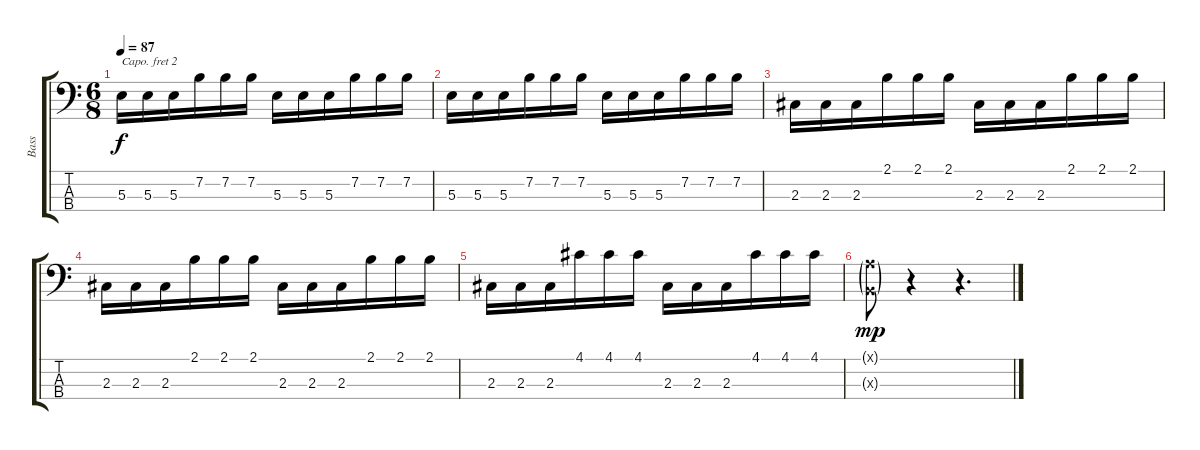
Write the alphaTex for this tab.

\track ("Bass" "Bass") {instrument electricbasspick}
\staff {score tabs}
\capo 2
\tuning (G2 D2 A1 E1) {hide}
\ts (6 8)
\tempo 87
\clef f4
\ks c
5.3.16{dy f} 5.3.16 5.3.16 7.2.16 7.2.16 7.2.16 5.3.16 5.3.16 5.3.16 7.2.16 7.2.16 7.2.16 |
5.3.16 5.3.16 5.3.16 7.2.16 7.2.16 7.2.16 5.3.16 5.3.16 5.3.16 7.2.16 7.2.16 7.2.16 |
2.3.16 2.3.16 2.3.16 2.1.16 2.1.16 2.1.16 2.3.16 2.3.16 2.3.16 2.1.16 2.1.16 2.1.16 |
2.3.16 2.3.16 2.3.16 2.1.16 2.1.16 2.1.16 2.3.16 2.3.16 2.3.16 2.1.16 2.1.16 2.1.16 |
2.3.16 2.3.16 2.3.16 4.1.16 4.1.16 4.1.16 2.3.16 2.3.16 2.3.16 4.1.16 4.1.16 4.1.16 |
(0.1{g x} 0.3{g x}).8{dy mp} r.4 r.4{d}
